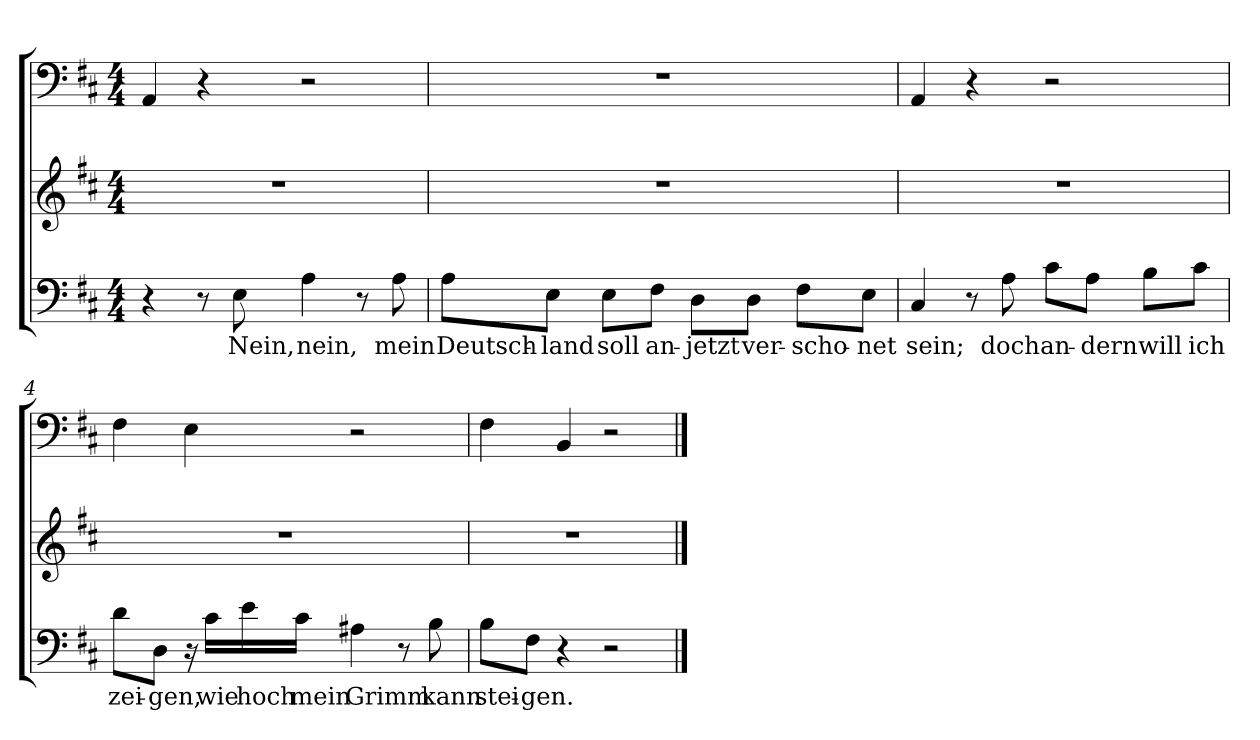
**kern	**text	**kern	**kern
*part3	*part3	*part2	*part1
*staff3	*staff3	*staff2	*staff1
*clefF4	*	*clefG2	*clefF4
*k[f#c#]	*	*k[f#c#]	*k[f#c#]
*D:	*	*D:	*D:
*M4/4	*	*M4/4	*M4/4
=1	=1	=1	=1
4r	.	1r	4AA/
8r	.	.	4r
8E\	Nein,	.	.
4A\	nein,	.	2r
8r	.	.	.
8A\	mein	.	.
=2	=2	=2	=2
8A\L	Deutsch-	1r	1r
8E\J	-land	.	.
8E\L	soll	.	.
8F#\J	an-	.	.
8D\L	-jetzt	.	.
8D\J	ver-	.	.
8F#\L	-scho-	.	.
8E\J	-net	.	.
=3	=3	=3	=3
4C#/	sein;	1r	4AA/
8r	.	.	4r
8A\	doch	.	.
8c#\L	an-	.	2r
8A\J	-dern	.	.
8B\L	will	.	.
8c#\J	ich	.	.
=4	=4	=4	=4
8d\L	zei-	1r	4F#\
8D\J	-gen,	.	.
16r	.	.	4E\
16c#\LL	wie	.	.
16e\	hoch	.	.
16c#\JJ	mein	.	.
4A#X\	Grimm	.	2r
8r	.	.	.
8B\	kann	.	.
=5	=5	=5	=5
8B\L	stei-	1r	4F#\
8F#\J	-gen.	.	.
4r	.	.	4BB/
2r	.	.	2r
==	==	==	==
*-	*-	*-	*-
